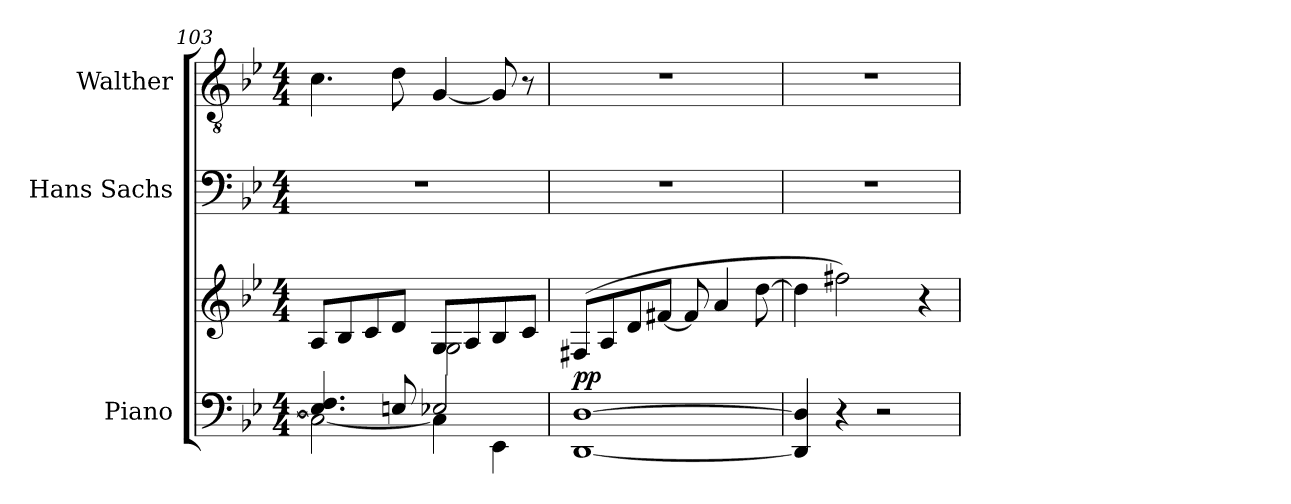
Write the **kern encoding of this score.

**kern	**kern	**dynam	**kern	**kern
*part3	*part3	*part3	*part2	*part1
*staff4	*staff3	*staff3/4	*staff2	*staff1
*I"Piano	*	*	*I"Hans Sachs	*I"Walther
*I'Pno.	*	*	*I'H. S.	*I'W.
!!LO:LB:g=z
*clefF4	*clefG2	*	*clefF4	*clefGv2
*k[b-e-]	*k[b-e-]	*	*k[b-e-]	*k[b-e-]
*M4/4	*M4/4	*	*M4/4	*M4/4
=103	=103	=103	=103	=103
*^	*^	*	*	*
!	!	!	!	!LO:DY:b	!	!
!	!	!	!	!LO:DY:n=1:b	!	!
*	*	*	*	*	*	*^
4.E-/] 4.F/	2C\_	8A/L	2ryy	other-dynamics p	1r	4.c\	2ryy
.	.	8B-/	.	.	.	.	.
.	.	8c/	.	.	.	.	.
8En/	.	8d/J	.	.	.	8d\	.
2E-X/	4C\]	8G/L	2G\	.	.	[4G/	8ryy
*	*	*	*	*	*	*MM60	*
.	.	8A/	.	.	.	.	4.ryy
.	4EE-\	8B-/	.	.	.	8G/]	.
.	.	8c/J	.	.	.	8r	.
*v	*v	*	*	*	*	*	*
*	*v	*v	*	*	*	*
=104	=104	=104	=104	=104	=104
!	!	!LO:DY:b	!	!	!
*	*	*	*	*v	*v
[1DD [1D	(>8F#X/L	pp	1r	1r
.	8A/	.	.	.
.	8d/	.	.	.
.	[8f#X/J	.	.	.
.	8f#/]	.	.	.
.	4a/	.	.	.
.	[8dd\	.	.	.
=105	=105	=105	=105	=105
*	*	*	*	*^
4DD/] 4D/]	4dd\]	.	1r	1r	2.ryy
4r	2ff#X\)	.	.	.	.
2r	.	.	.	.	.
*	*	*	*	*MM40	*
.	4r	.	.	.	4ryy
*	*	*	*	*v	*v
=	=	=	=	=
*-	*-	*-	*-	*-
